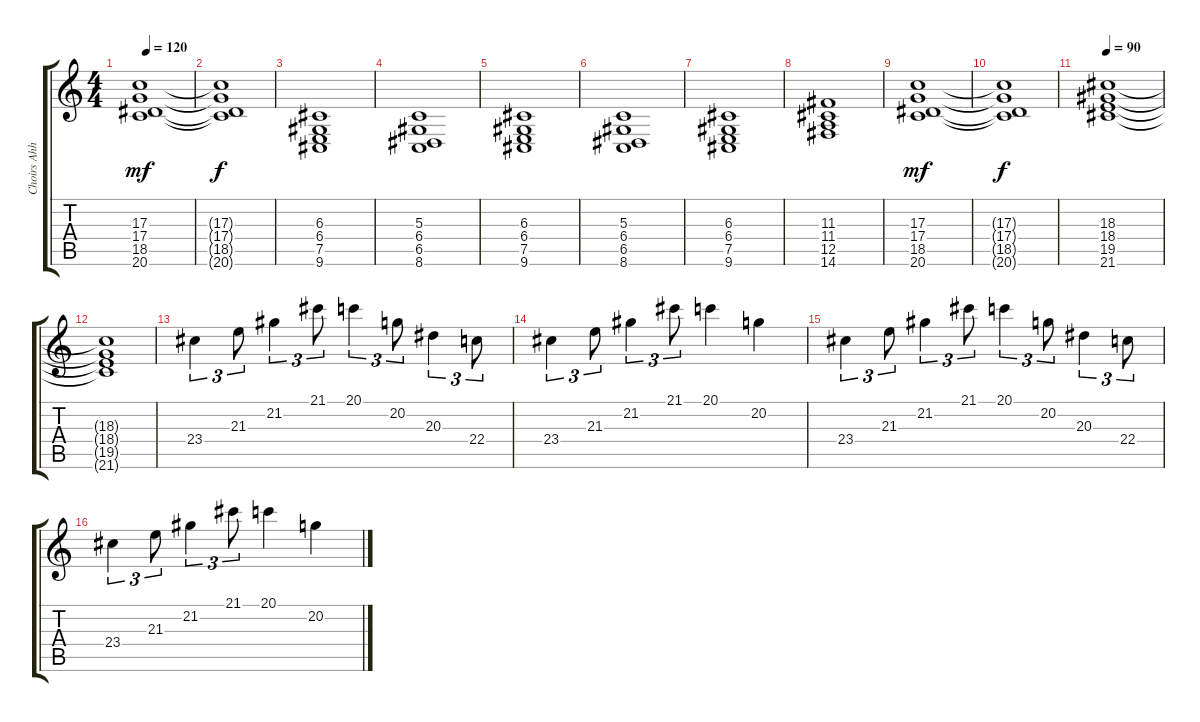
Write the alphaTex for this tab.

\track ("Choirs Ahh's" "Choirs Ahh") {instrument choiraahs}
\staff {score tabs}
\tuning (E4 B3 G3 D3 A2 E2) {hide}
\ts (4 4)
\tempo 120
\clef g2
\ks c
(17.3 17.4 18.5 20.6).1{dy mf} |
(17.3{t} 17.4{t} 18.5{t} 20.6{t}).1{dy f} |
(6.3 6.4 7.5 9.6).1 |
(5.3 6.4 6.5 8.6).1 |
(6.3 6.4 7.5 9.6).1 |
(5.3 6.4 6.5 8.6).1 |
(6.3 6.4 7.5 9.6).1 |
(11.3 11.4 12.5 14.6).1 |
(17.3 17.4 18.5 20.6).1{dy mf} |
(17.3{t} 17.4{t} 18.5{t} 20.6{t}).1{dy f} |
\tempo 90
(18.3 18.4 19.5 21.6).1 |
(18.3{t} 18.4{t} 19.5{t} 21.6{t}).1 |
23.4.4{tu (3 2)} 21.3.8{tu (3 2)} 21.2.4{tu (3 2)} 21.1.8{tu (3 2)} 20.1.4{tu (3 2)} 20.2.8{tu (3 2)} 20.3.4{tu (3 2)} 22.4.8{tu (3 2)} |
23.4.4{tu (3 2)} 21.3.8{tu (3 2)} 21.2.4{tu (3 2)} 21.1.8{tu (3 2)} 20.1.4 20.2.4 |
23.4.4{tu (3 2)} 21.3.8{tu (3 2)} 21.2.4{tu (3 2)} 21.1.8{tu (3 2)} 20.1.4{tu (3 2)} 20.2.8{tu (3 2)} 20.3.4{tu (3 2)} 22.4.8{tu (3 2)} |
23.4.4{tu (3 2)} 21.3.8{tu (3 2)} 21.2.4{tu (3 2)} 21.1.8{tu (3 2)} 20.1.4 20.2.4
